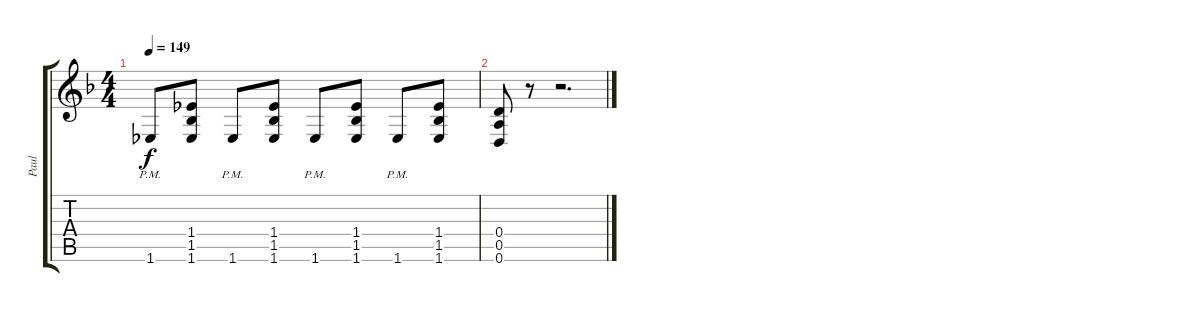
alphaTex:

\track ("Paul" "Paul") {instrument distortionguitar}
\staff {score tabs}
\tuning (E4 B3 G3 D3 A2 D2) {hide}
\ts (4 4)
\tempo 149
\clef g2
\ks dminor
1.6{pm}.8{dy f} (1.4 1.5 1.6).8 1.6{pm}.8 (1.4 1.5 1.6).8 1.6{pm}.8 (1.4 1.5 1.6).8 1.6{pm}.8 (1.4 1.5 1.6).8 |
(0.4 0.5 0.6).8 r.8 r.2{d}
